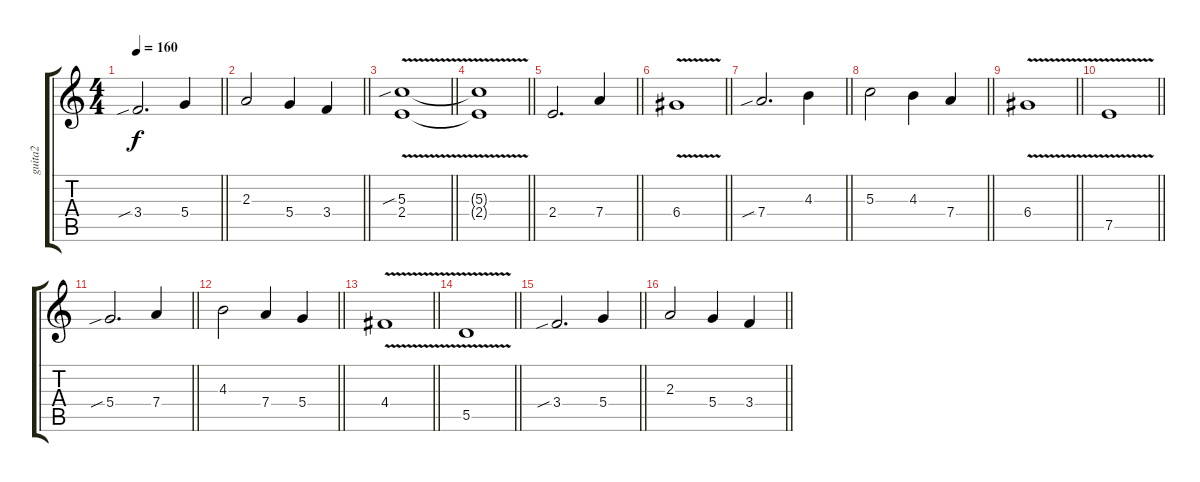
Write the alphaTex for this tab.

\track ("guita2" "guita2") {instrument overdrivenguitar}
\staff {score tabs}
\tuning (E4 B3 G3 D3 A2 E2) {hide}
\ts (4 4)
\tempo 160
\clef g2
\barLineRight lightlight
\ks c
3.4{sib}.2{d dy f} 5.4.4 |
\barLineRight lightlight
2.3.2 5.4.4 3.4.4 |
\barLineRight lightlight
(5.3{v sib} 2.4).1 |
\barLineRight lightlight
(5.3{t} 2.4{t}).1 |
\barLineRight lightlight
2.4.2{d} 7.4.4 |
\barLineRight lightlight
6.4{v}.1 |
\barLineRight lightlight
7.4{sib}.2{d} 4.3.4 |
\barLineRight lightlight
5.3.2 4.3.4 7.4.4 |
\barLineRight lightlight
6.4{v}.1 |
\barLineRight lightlight
7.5{v}.1 |
\barLineRight lightlight
5.4{sib}.2{d} 7.4.4 |
\barLineRight lightlight
4.3.2 7.4.4 5.4.4 |
\barLineRight lightlight
4.4{v}.1 |
\barLineRight lightlight
5.5{v}.1 |
\barLineRight lightlight
3.4{sib}.2{d} 5.4.4 |
\barLineRight lightlight
2.3.2 5.4.4 3.4.4
